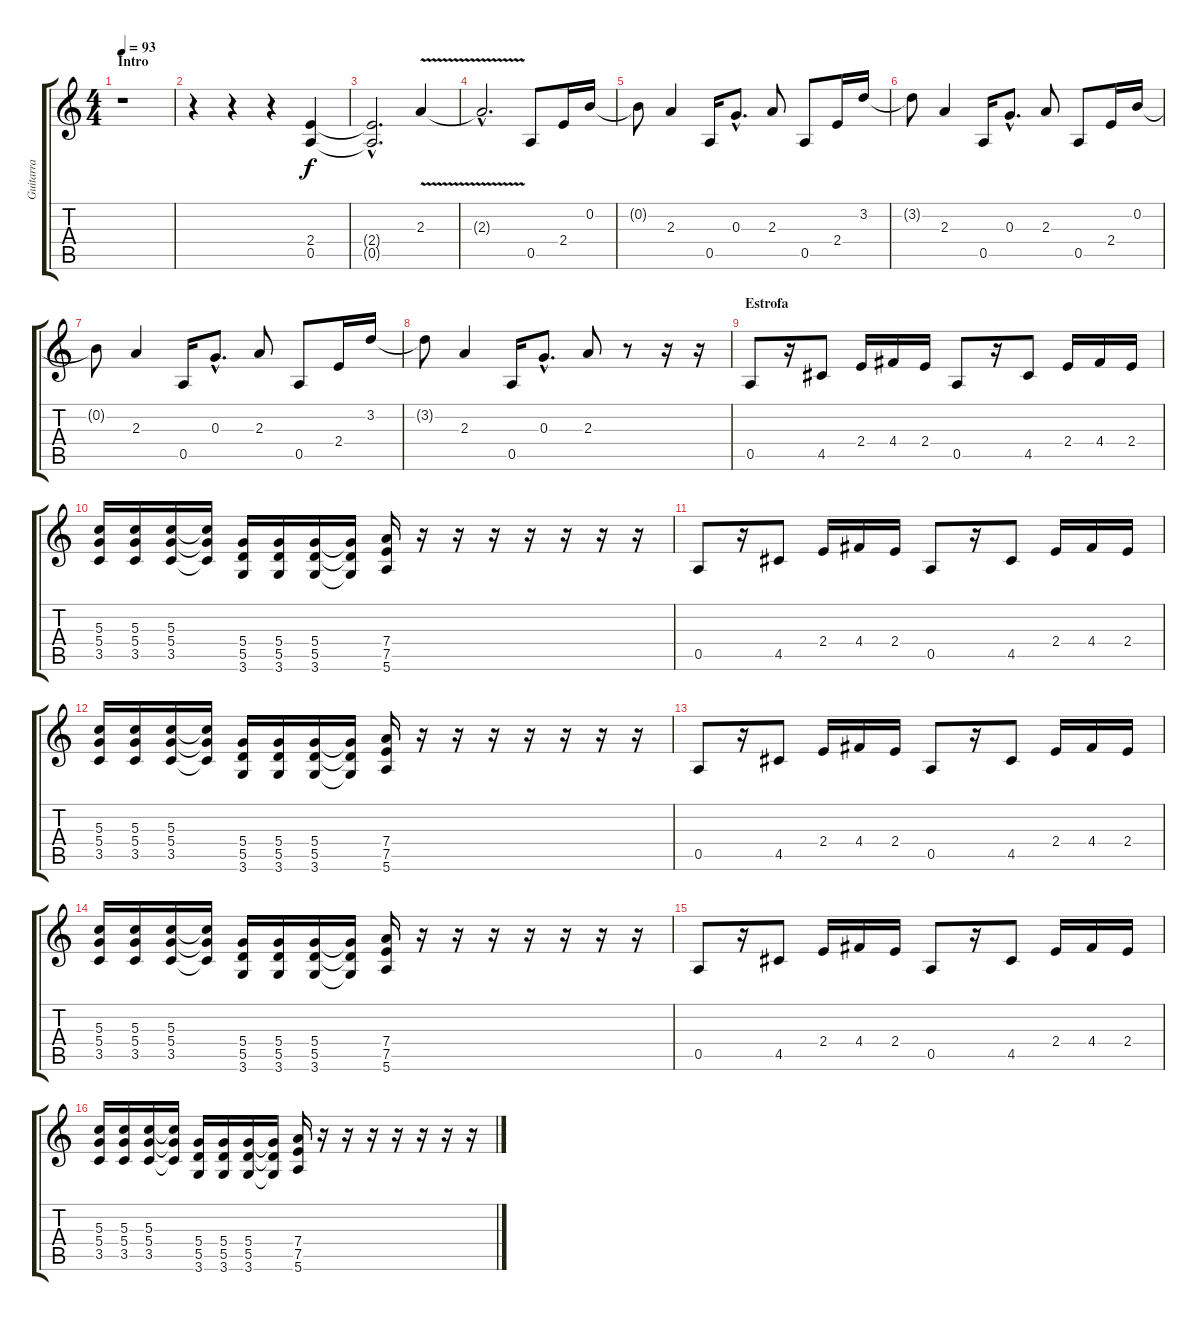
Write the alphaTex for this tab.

\track ("Guitarra" "Guitarra") {instrument electricguitarjazz}
\staff {score tabs}
\tuning (E4 B3 G3 D3 A2 E2) {hide}
\ts (4 4)
\section ("" "Intro")
\tempo 93
\clef g2
\ks c
r.1{dy f instrument electricguitarjazz} |
r.4 r.4 r.4 (2.4 0.5).4 |
(2.4{hac t} 0.5{hac t}).2{d} 2.3{v}.4 |
2.3{hac t}.2{d} 0.5.8 2.4.16 0.2.16 |
0.2{t}.8 2.3.4 0.5.16 0.3{hac}.8{d} 2.3.8 0.5.8 2.4.16 3.2.16 |
3.2{t}.8 2.3.4 0.5.16 0.3{hac}.8{d} 2.3.8 0.5.8 2.4.16 0.2.16 |
0.2{t}.8 2.3.4 0.5.16 0.3{hac}.8{d} 2.3.8 0.5.8 2.4.16 3.2.16 |
3.2{t}.8 2.3.4 0.5.16 0.3{hac}.8{d} 2.3.8 r.8 r.16 r.16 |
\section ("" "Estrofa")
0.5.8 r.16 4.5.8 2.4.16 4.4.16 2.4.16 0.5.8 r.16 4.5.8 2.4.16 4.4.16 2.4.16 |
(5.3 5.4 3.5).16 (5.3 5.4 3.5).16 (5.3 5.4 3.5).16 (5.3{t} 5.4{t} 3.5{t}).16 (5.4 5.5 3.6).16 (5.4 5.5 3.6).16 (5.4 5.5 3.6).16 (5.4{t} 5.5{t} 3.6{t}).16 (7.4 7.5 5.6).16 r.16 r.16 r.16 r.16 r.16 r.16 r.16 |
0.5.8 r.16 4.5.8 2.4.16 4.4.16 2.4.16 0.5.8 r.16 4.5.8 2.4.16 4.4.16 2.4.16 |
(5.3 5.4 3.5).16 (5.3 5.4 3.5).16 (5.3 5.4 3.5).16 (5.3{t} 5.4{t} 3.5{t}).16 (5.4 5.5 3.6).16 (5.4 5.5 3.6).16 (5.4 5.5 3.6).16 (5.4{t} 5.5{t} 3.6{t}).16 (7.4 7.5 5.6).16 r.16 r.16 r.16 r.16 r.16 r.16 r.16 |
0.5.8 r.16 4.5.8 2.4.16 4.4.16 2.4.16 0.5.8 r.16 4.5.8 2.4.16 4.4.16 2.4.16 |
(5.3 5.4 3.5).16 (5.3 5.4 3.5).16 (5.3 5.4 3.5).16 (5.3{t} 5.4{t} 3.5{t}).16 (5.4 5.5 3.6).16 (5.4 5.5 3.6).16 (5.4 5.5 3.6).16 (5.4{t} 5.5{t} 3.6{t}).16 (7.4 7.5 5.6).16 r.16 r.16 r.16 r.16 r.16 r.16 r.16 |
0.5.8 r.16 4.5.8 2.4.16 4.4.16 2.4.16 0.5.8 r.16 4.5.8 2.4.16 4.4.16 2.4.16 |
(5.3 5.4 3.5).16 (5.3 5.4 3.5).16 (5.3 5.4 3.5).16 (5.3{t} 5.4{t} 3.5{t}).16 (5.4 5.5 3.6).16 (5.4 5.5 3.6).16 (5.4 5.5 3.6).16 (5.4{t} 5.5{t} 3.6{t}).16 (7.4 7.5 5.6).16 r.16 r.16 r.16 r.16 r.16 r.16 r.16
